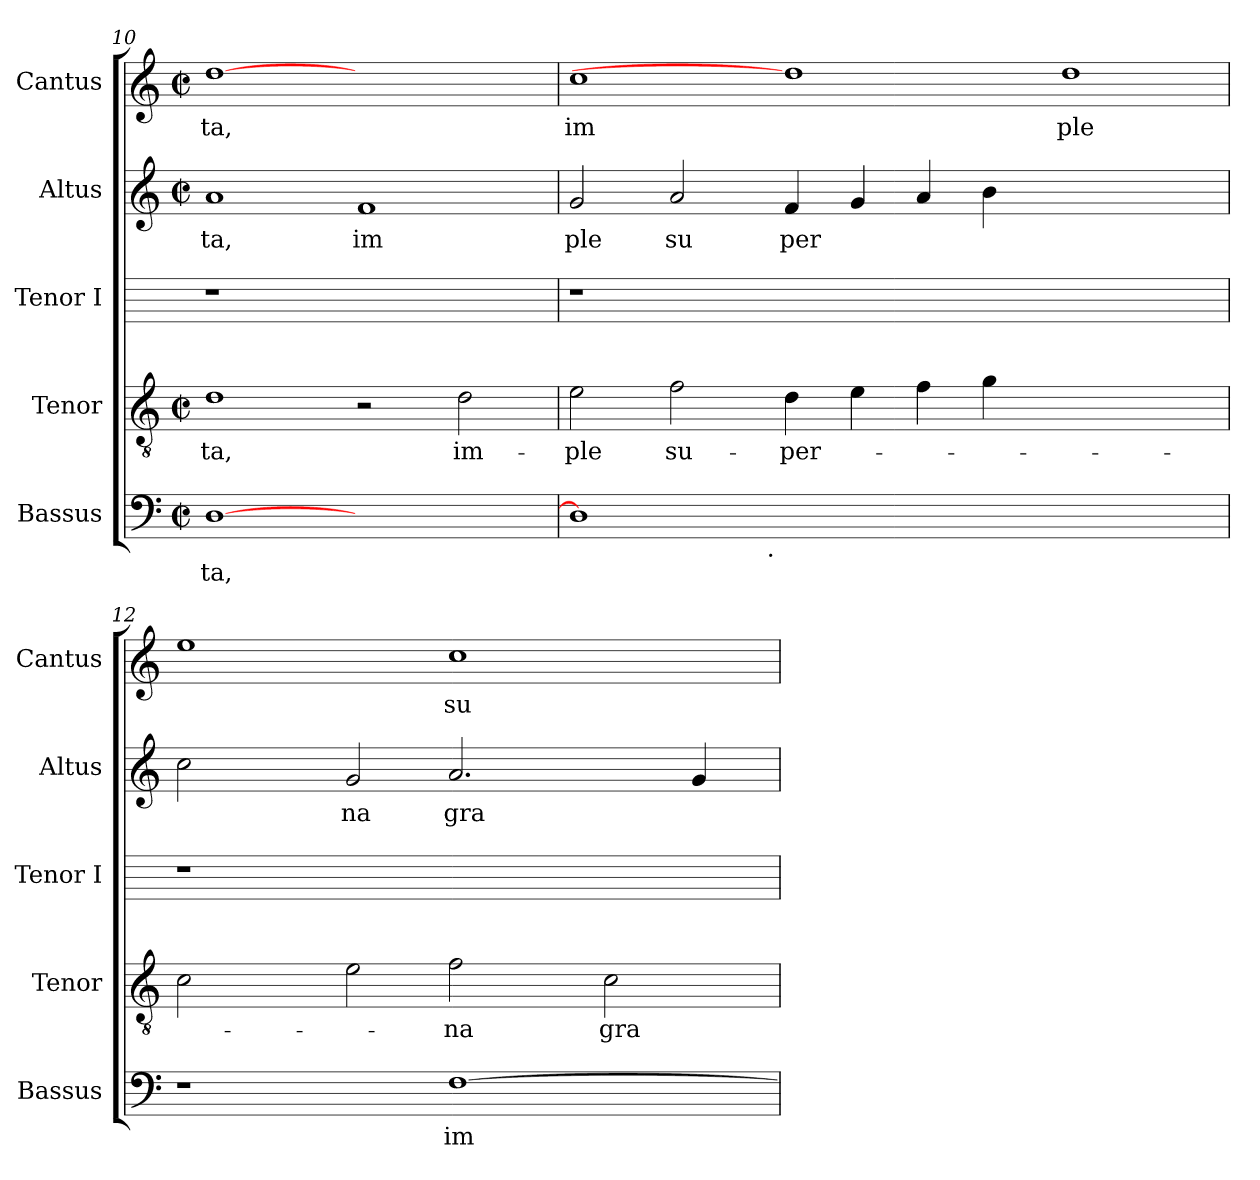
**kern	**text	**kern	**text	**kern	**kern	**text	**kern	**text
*part5	*part5	*part4	*part4	*part3	*part2	*part2	*part1	*part1
*staff5	*staff5	*staff4	*staff4	*staff3	*staff2	*staff2	*staff1	*staff1
*I"Bassus	*	*I"Tenor	*	*I"Tenor I	*I"Altus	*	*I"Cantus	*
*I'Bassus	*	*I'Tenor	*	*I'Tenor I	*I'Altus	*	*I'Cantus	*
*clefF4	*	*clefGv2	*	*	*clefG2	*	*clefG2	*
*M2/2	*	*M2/2	*	*	*M2/2	*	*M2/2	*
*met(c|)	*	*met(c|)	*	*	*met(c|)	*	*met(c|)	*
=10	=10	=10	=10	=10	=10	=10	=10	=10
!	!LO:LY:b:cj	!	!LO:LY:b:cj	!	!	!LO:LY:b:cj	!	!LO:LY:b:cj
[1D	ta,	1d	-ta,	1r	1a	ta,	[1dd	ta,
!	!	!	!	!	!	!LO:LY:b:cj	!	!
1ryy	.	2r	.	1ryy	1f	im	1ryy	.
!	!	!	!LO:LY:b:cj	!	!	!	!	!
.	.	2d\	im-	.	.	.	.	.
=11	=11	=11	=11	=11	=11	=11	=11	=11
!	!	!	!LO:LY:b:cj	!	!	!LO:LY:b:cj	!	!LO:LY:b:cj
*^	*	*	*	*	*	*	*	*
1D]	2ryy	.	2e\	-ple	1r	2g/	ple	1cc	im
!	!	!	!	!LO:LY:b:cj	!	!	!LO:LY:b:cj	!	!
.	4...ryy	.	2f\	su-	.	2a/	su	.	.
!	!LO:TX:b:t=.	!	!	!	!	!	!	!	!
.	1ryy	.	.	.	.	.	.	.	.
!	!	!	!	!LO:LY:b	!	!	!LO:LY:b	!	!
0ryy	.	.	4d\	-per-	0ryy	4f/	per	1dd]	.
.	.	.	4e\	.	.	4g/	.	.	.
.	.	.	4f\	.	.	4a/	.	.	.
.	.	.	4g\	.	.	4b\	.	.	.
.	1ryy	.	.	.	.	.	.	.	.
!	!	!	!	!	!	!	!	!	!LO:LY:b:cj
.	.	.	1ryy	.	.	1ryy	.	1dd	ple
.	32ryy	.	.	.	.	.	.	.	.
*v	*v	*	*	*	*	*	*	*	*
!!LO:LB:g=z
=12	=12	=12	=12	=12	=12	=12	=12	=12
*	*	*^	*	*	*^	*	*	*
*	*	*	*^	*	*	*	*	*	*	*
1r	.	2c\	32ryy	4ryy	.	1r	2cc\	64ryy	.	1ee	.
.	.	.	.	.	.	.	.	1ryy	.	.	.
.	.	.	1ryy	.	.	.	.	.	.	.	.
.	.	.	.	32ryy	.	.	.	.	.	.	.
.	.	.	.	1ryy	.	.	.	.	.	.	.
!	!	!	!	!	!	!	!	!	!LO:LY:b:cj	!	!
.	.	2e\	.	.	.	.	2g/	.	na	.	.
!	!LO:LY:b:cj	!	!	!	!LO:LY:b:cj	!	!	!	!LO:LY:b	!	!LO:LY:b:cj
[>1F	im-	2f\	.	.	-na	1ryy	2.a/	.	gra	1cc	su-
.	.	.	.	.	.	.	.	2ryy	.	.	.
.	.	.	2ryy	.	.	.	.	.	.	.	.
.	.	.	.	2ryy	.	.	.	.	.	.	.
!	!	!	!	!	!LO:LY:b	!	!	!	!	!	!
.	.	2c\	.	.	gra	.	.	.	.	.	.
.	.	.	.	.	.	.	.	4ryy	.	.	.
.	.	.	4...ryy	.	.	.	.	.	.	.	.
.	.	.	.	.	.	.	4g/	.	.	.	.
.	.	.	.	.	.	.	.	8...ryy	.	.	.
.	.	.	.	8..ryy	.	.	.	.	.	.	.
*	*	*v	*v	*v	*	*	*v	*v	*	*	*
=	=	=	=	=	=	=	=	=
*-	*-	*-	*-	*-	*-	*-	*-	*-
